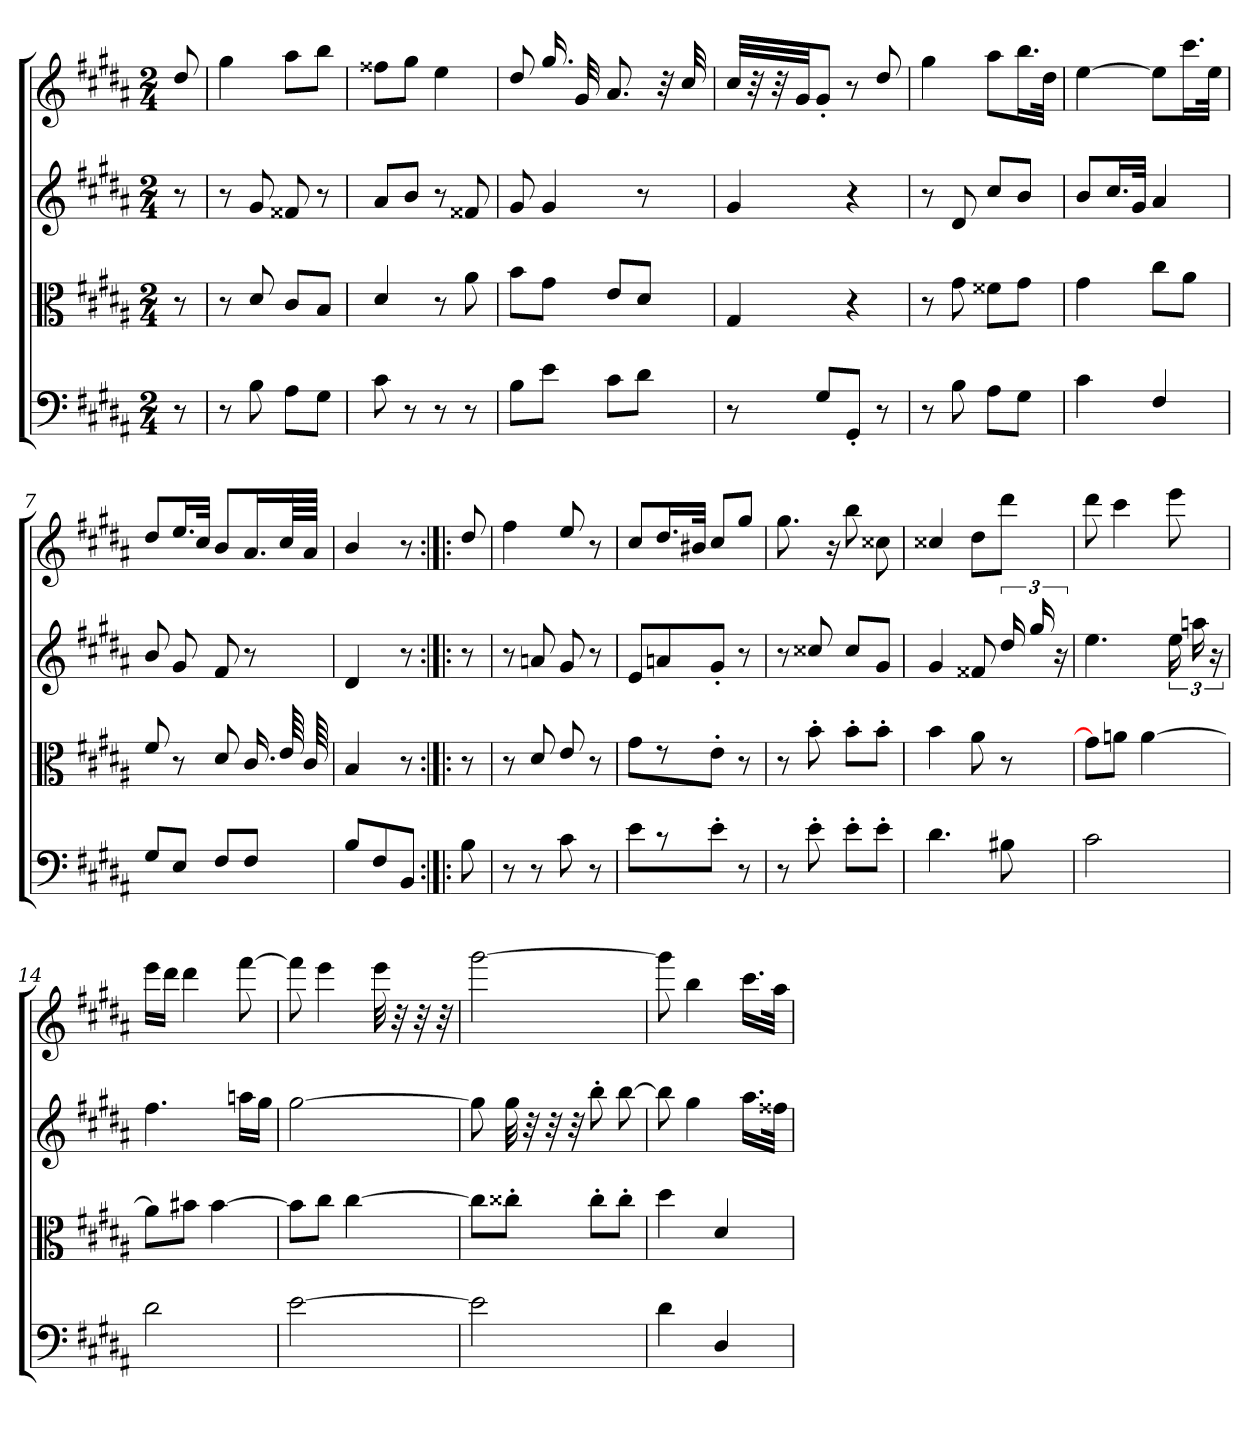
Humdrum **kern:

**kern	**kern	**kern	**kern
*part4	*part3	*part2	*part1
*staff4	*staff3	*staff2	*staff1
*clefF4	*clefC3	*clefG2	*clefG2
*k[f#c#g#d#a#]	*k[f#c#g#d#a#]	*k[f#c#g#d#a#]	*k[f#c#g#d#a#]
*g#:	*g#:	*g#:	*g#:
*M2/4	*M2/4	*M2/4	*M2/4
=	=	=	=
8r	8r	8r	8dd#/
=1	=1	=1	=1
8r	8r	8r	4gg#\
8B\	8d#/	8g#/	.
8A#\L	8c#/L	8f##X/	8aa#\L
8G#\J	8B/J	8r	8bb\J
=2	=2	=2	=2
8c#\	4d#/	8a#/L	8ff##X\L
8r	.	8b/J	8gg#\J
8r	8r	8r	4ee\
8r	8a#\	8f##X/	.
=3	=3	=3	=3
8B\L	8b\L	8g#/	8dd#/
8e\J	8g#\J	4g#/	16.gg#/
.	.	.	32g#/
8c#\L	8e/L	.	8.a#/
8d#\J	8d#/J	8r	.
.	.	.	32r
.	.	.	32cc#/
=4	=4	=4	=4
8r	4G#/	4g#/	32cc#/LLL
.	.	.	32r
.	.	.	32r
.	.	.	32g#/JJ
8G#/L	.	.	8g#'/J
8GG#'/J	4r	4r	8r
8r	.	.	8dd#/
=5	=5	=5	=5
8r	8r	8r	4gg#\
8B\	8g#\	8d#/	.
8A#\L	8f##X\L	8cc#/L	8aa#\L
8G#\J	8g#\J	8b/J	16.bb\L
.	.	.	32dd#\JJk
=6	=6	=6	=6
4c#\	4g#\	8b/L	[4ee\
.	.	16.cc#/L	.
.	.	32g#/JJk	.
4F#/	8cc#\L	4a#/	8ee\L]
.	8a#\J	.	16.ccc#\L
.	.	.	32ee\JJk
=7	=7	=7	=7
8G#/L	8f#/	8b/	8dd#/L
8E/J	8r	8g#/	16.ee/L
.	.	.	32cc#/JJk
8F#/L	8d#/	8f#/	8b/L
8F#/J	16.c#/	8r	16.a#/L
.	64e/	.	64cc#/LL
.	64c#/	.	64a#/JJJJ
=8	=8	=8	=8
8B/L	4B/	4d#/	4b/
8F#/	.	.	.
8BB/J	8r	8r	8r
=:|!|:	=:|!|:	=:|!|:	=:|!|:
8B\	8r	8r	8dd#/
=9	=9	=9	=9
8r	8r	8r	4ff#\
8r	8d#/	8an/	.
8c#\	8e/	8g#/	8ee/
8r	8r	8r	8r
=10	=10	=10	=10
8e\L	8g#\L	8e/L	8cc#/L
8r	8r	8an/	16.dd#/L
.	.	.	32b#X/JJk
8e'\J	8e'\J	8g#'/J	8cc#/L
8r	8r	8r	8gg#/J
=11	=11	=11	=11
8r	8r	8r	8.gg#\
8e'\	8b'\	8cc##X/	.
.	.	.	16r
8e'\L	8b'\L	8cc##/L	8bb\
8e'\J	8b'\J	8g#/J	8cc##X\
=12	=12	=12	=12
4.d#\	4b\	4g#/	4cc##X/
.	8a#\	8f##X/	8dd#\L
8B#X\	8r	24dd#/	8ddd#\J
.	.	24gg#/	.
.	.	24r	.
=13	=13	=13	=13
2c#\	8g#\L]	4.ee\	8ddd#\
.	8an\J	.	4ccc#\
.	[4a\	.	.
.	.	24ee\	8eee\
.	.	24aan\	.
.	.	24r	.
=14	=14	=14	=14
2d#\	8a\L]	4.ff#\	16eee\LL
.	.	.	16ddd#\JJ
.	8b#X\J	.	4ddd#\
.	[4b#\	.	.
.	.	16aan\LL	[8fff#\
.	.	16gg#\JJ	.
=15	=15	=15	=15
[2e\	8b#\L]	[2gg#\	8fff#\]
.	8cc#\J	.	4eee\
.	[4cc#\	.	.
.	.	.	32eee\
.	.	.	32r
.	.	.	32r
.	.	.	32r
=16	=16	=16	=16
2e\]	8cc#\L]	8gg#\]	[2ggg#\
.	8cc##X'\J	32gg#\	.
.	.	32r	.
.	.	32r	.
.	.	32r	.
.	8cc##'\L	8bb'\	.
.	8cc##'\J	[8bb\	.
=17	=17	=17	=17
4d#\	4dd#\	8bb\]	8ggg#\]
.	.	4gg#\	4bb\
4D#/	4d#/	.	.
.	.	16.aa#\LL	16.ccc#\LL
.	.	32ff##X\JJk	32aa#\JJk
=	=	=	=
*-	*-	*-	*-
